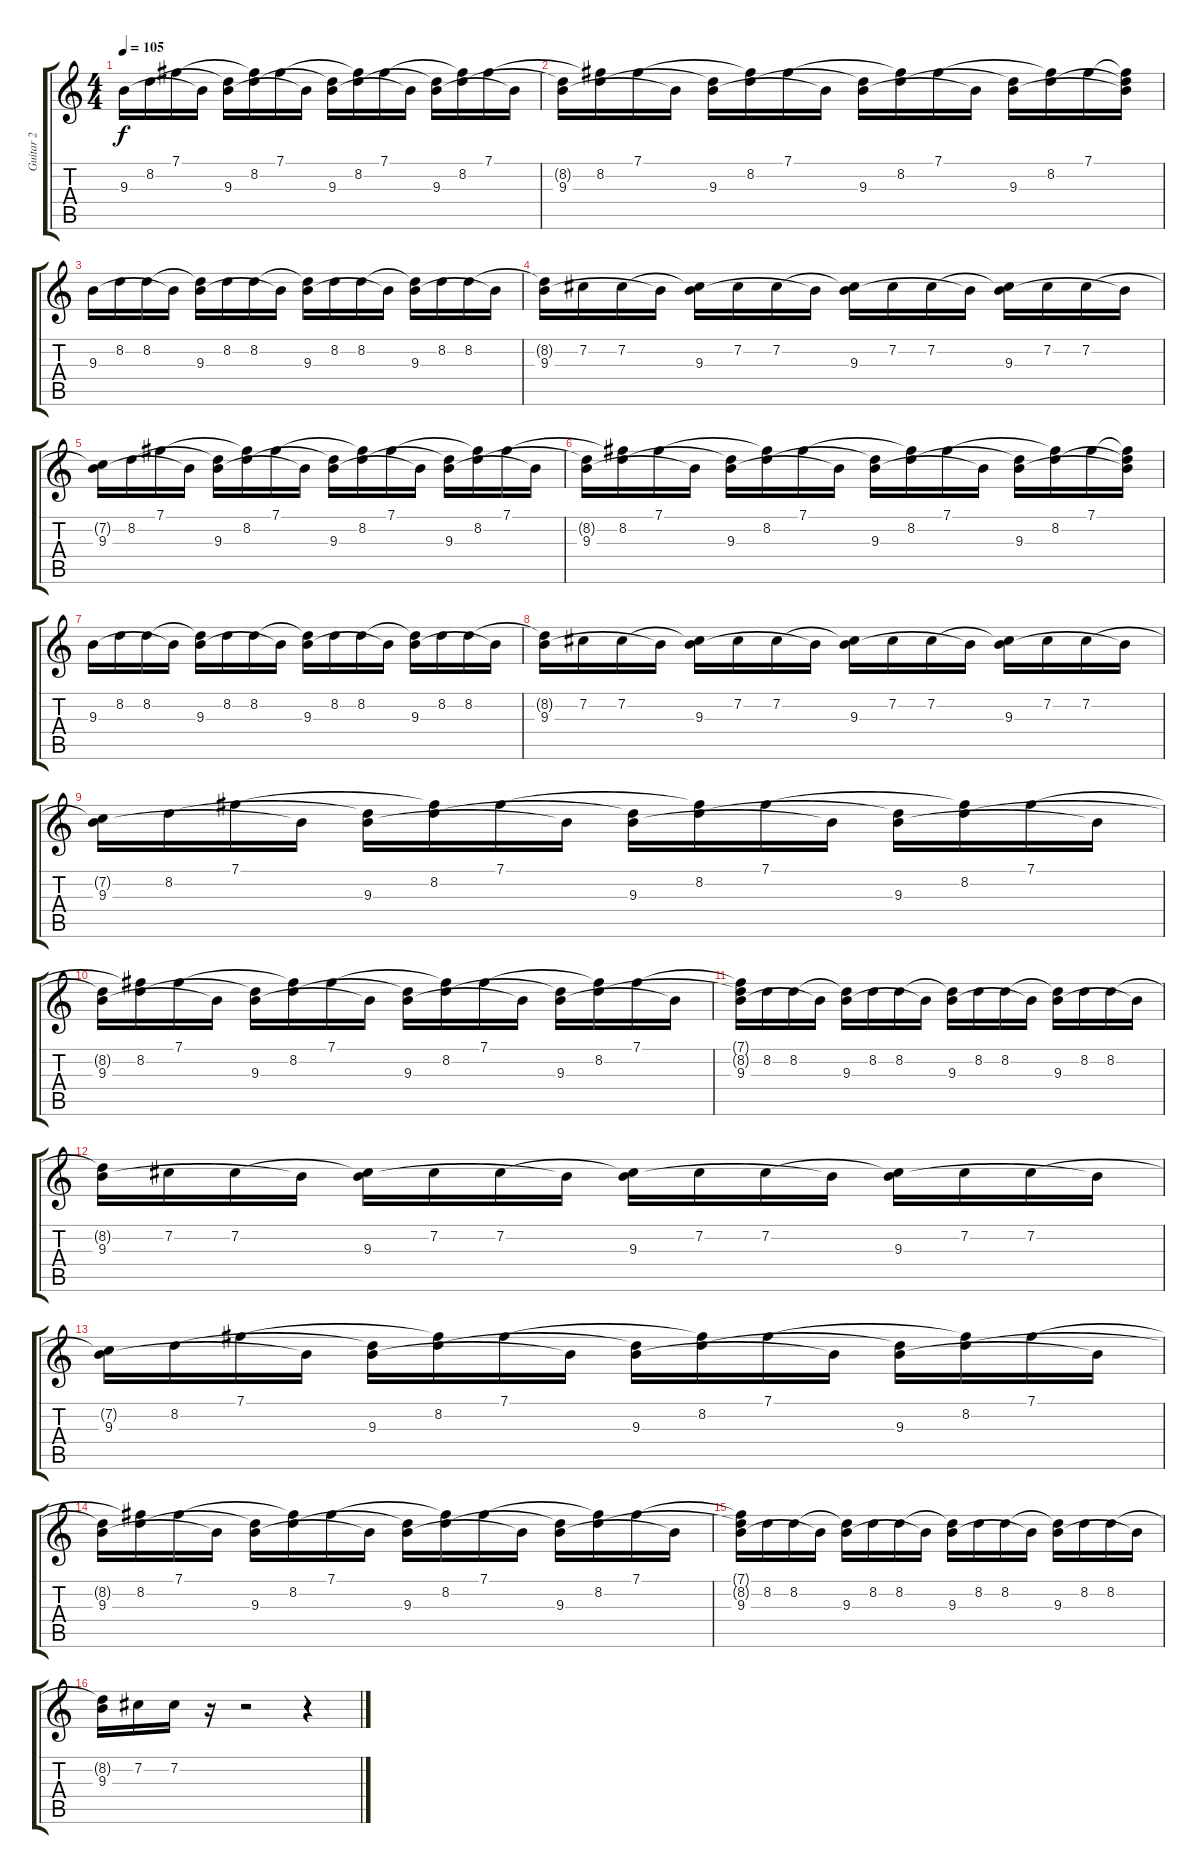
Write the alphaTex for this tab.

\track ("Guitar 2" "Guitar 2") {instrument overdrivenguitar}
\staff {score tabs}
\tuning (B3 Gb3 D3 A2 E2 B1) {hide}
\ts (4 4)
\tempo 105
\clef g2
\ks c
9.3.16{dy f} 8.2.16 7.1.16 9.3{t}.16 (8.2{t} 9.3).16 (7.1{t} 8.2).16 7.1.16 9.3{t}.16 (8.2{t} 9.3).16 (7.1{t} 8.2).16 7.1.16 9.3{t}.16 (8.2{t} 9.3).16 (7.1{t} 8.2).16 7.1.16 9.3{t}.16 |
(8.2{t} 9.3).16 (7.1{t} 8.2).16 7.1.16 9.3{t}.16 (8.2{t} 9.3).16 (7.1{t} 8.2).16 7.1.16 9.3{t}.16 (8.2{t} 9.3).16 (7.1{t} 8.2).16 7.1.16 9.3{t}.16 (8.2{t} 9.3).16 (7.1{t} 8.2).16 7.1.16 (7.1{t} 8.2{t} 9.3{t}).16 |
9.3.16 8.2.16 8.2.16 9.3{t}.16 (8.2{t} 9.3).16 8.2.16 8.2.16 9.3{t}.16 (8.2{t} 9.3).16 8.2.16 8.2.16 9.3{t}.16 (8.2{t} 9.3).16 8.2.16 8.2.16 9.3{t}.16 |
(8.2{t} 9.3).16 7.2.16 7.2.16 9.3{t}.16 (7.2{t} 9.3).16 7.2.16 7.2.16 9.3{t}.16 (7.2{t} 9.3).16 7.2.16 7.2.16 9.3{t}.16 (7.2{t} 9.3).16 7.2.16 7.2.16 9.3{t}.16 |
(7.2{t} 9.3).16 8.2.16 7.1.16 9.3{t}.16 (8.2{t} 9.3).16 (7.1{t} 8.2).16 7.1.16 9.3{t}.16 (8.2{t} 9.3).16 (7.1{t} 8.2).16 7.1.16 9.3{t}.16 (8.2{t} 9.3).16 (7.1{t} 8.2).16 7.1.16 9.3{t}.16 |
(8.2{t} 9.3).16 (7.1{t} 8.2).16 7.1.16 9.3{t}.16 (8.2{t} 9.3).16 (7.1{t} 8.2).16 7.1.16 9.3{t}.16 (8.2{t} 9.3).16 (7.1{t} 8.2).16 7.1.16 9.3{t}.16 (8.2{t} 9.3).16 (7.1{t} 8.2).16 7.1.16 (7.1{t} 8.2{t} 9.3{t}).16 |
9.3.16 8.2.16 8.2.16 9.3{t}.16 (8.2{t} 9.3).16 8.2.16 8.2.16 9.3{t}.16 (8.2{t} 9.3).16 8.2.16 8.2.16 9.3{t}.16 (8.2{t} 9.3).16 8.2.16 8.2.16 9.3{t}.16 |
(8.2{t} 9.3).16 7.2.16 7.2.16 9.3{t}.16 (7.2{t} 9.3).16 7.2.16 7.2.16 9.3{t}.16 (7.2{t} 9.3).16 7.2.16 7.2.16 9.3{t}.16 (7.2{t} 9.3).16 7.2.16 7.2.16 9.3{t}.16 |
(7.2{t} 9.3).16 8.2.16 7.1.16 9.3{t}.16 (8.2{t} 9.3).16 (7.1{t} 8.2).16 7.1.16 9.3{t}.16 (8.2{t} 9.3).16 (7.1{t} 8.2).16 7.1.16 9.3{t}.16 (8.2{t} 9.3).16 (7.1{t} 8.2).16 7.1.16 9.3{t}.16 |
(8.2{t} 9.3).16 (7.1{t} 8.2).16 7.1.16 9.3{t}.16 (8.2{t} 9.3).16 (7.1{t} 8.2).16 7.1.16 9.3{t}.16 (8.2{t} 9.3).16 (7.1{t} 8.2).16 7.1.16 9.3{t}.16 (8.2{t} 9.3).16 (7.1{t} 8.2).16 7.1.16 9.3{t}.16 |
(7.1{t} 8.2{t} 9.3).16 8.2.16 8.2.16 9.3{t}.16 (8.2{t} 9.3).16 8.2.16 8.2.16 9.3{t}.16 (8.2{t} 9.3).16 8.2.16 8.2.16 9.3{t}.16 (8.2{t} 9.3).16 8.2.16 8.2.16 9.3{t}.16 |
(8.2{t} 9.3).16 7.2.16 7.2.16 9.3{t}.16 (7.2{t} 9.3).16 7.2.16 7.2.16 9.3{t}.16 (7.2{t} 9.3).16 7.2.16 7.2.16 9.3{t}.16 (7.2{t} 9.3).16 7.2.16 7.2.16 9.3{t}.16 |
(7.2{t} 9.3).16 8.2.16 7.1.16 9.3{t}.16 (8.2{t} 9.3).16 (7.1{t} 8.2).16 7.1.16 9.3{t}.16 (8.2{t} 9.3).16 (7.1{t} 8.2).16 7.1.16 9.3{t}.16 (8.2{t} 9.3).16 (7.1{t} 8.2).16 7.1.16 9.3{t}.16 |
(8.2{t} 9.3).16 (7.1{t} 8.2).16 7.1.16 9.3{t}.16 (8.2{t} 9.3).16 (7.1{t} 8.2).16 7.1.16 9.3{t}.16 (8.2{t} 9.3).16 (7.1{t} 8.2).16 7.1.16 9.3{t}.16 (8.2{t} 9.3).16 (7.1{t} 8.2).16 7.1.16 9.3{t}.16 |
(7.1{t} 8.2{t} 9.3).16 8.2.16 8.2.16 9.3{t}.16 (8.2{t} 9.3).16 8.2.16 8.2.16 9.3{t}.16 (8.2{t} 9.3).16 8.2.16 8.2.16 9.3{t}.16 (8.2{t} 9.3).16 8.2.16 8.2.16 9.3{t}.16 |
(8.2{t} 9.3).16 7.2.16 7.2.16 r.16 r.2 r.4
